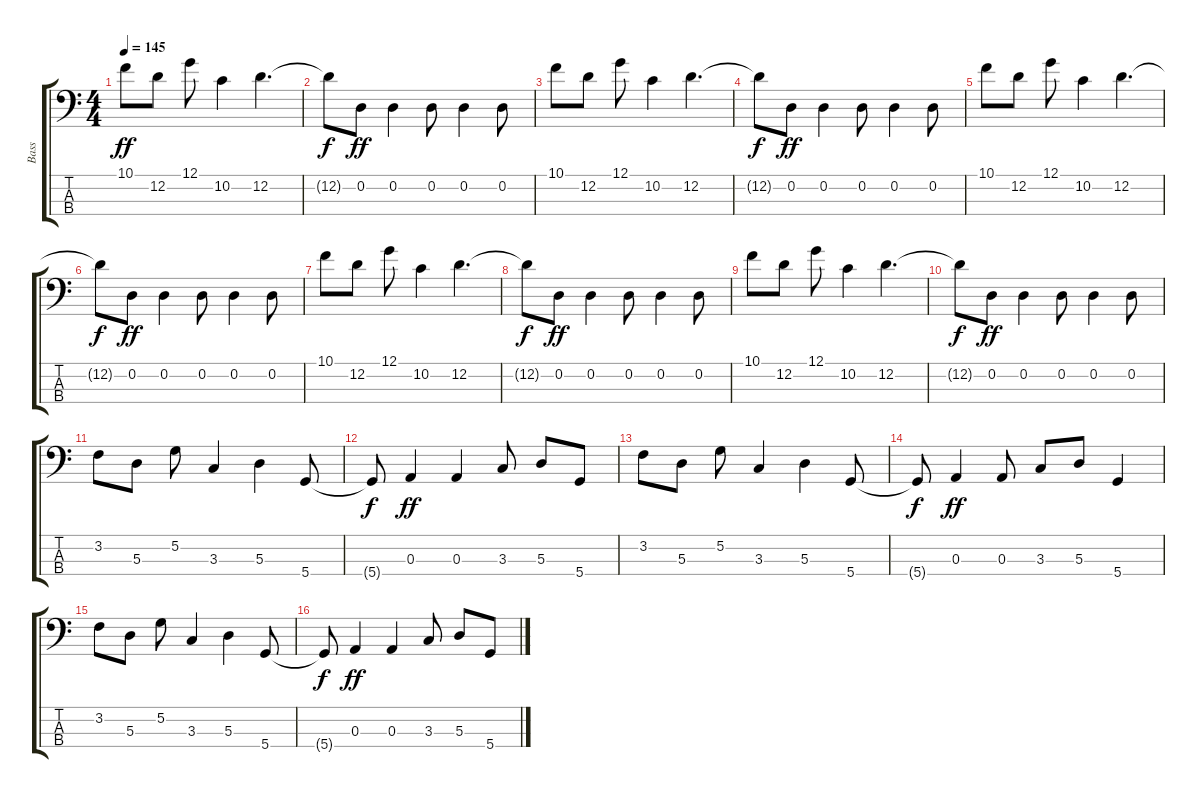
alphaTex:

\track ("Bass" "Bass") {instrument electricbassfinger}
\staff {score tabs}
\tuning (G2 D2 A1 D1) {hide}
\ts (4 4)
\tempo 145
\clef f4
\ks c
10.1.8{dy ff} 12.2.8 12.1.8 10.2.4 12.2.4{d} |
12.2{t}.8{dy f} 0.2.8{dy ff} 0.2.4 0.2.8 0.2.4 0.2.8 |
10.1.8 12.2.8 12.1.8 10.2.4 12.2.4{d} |
12.2{t}.8{dy f} 0.2.8{dy ff} 0.2.4 0.2.8 0.2.4 0.2.8 |
10.1.8 12.2.8 12.1.8 10.2.4 12.2.4{d} |
12.2{t}.8{dy f} 0.2.8{dy ff} 0.2.4 0.2.8 0.2.4 0.2.8 |
10.1.8 12.2.8 12.1.8 10.2.4 12.2.4{d} |
12.2{t}.8{dy f} 0.2.8{dy ff} 0.2.4 0.2.8 0.2.4 0.2.8 |
10.1.8 12.2.8 12.1.8 10.2.4 12.2.4{d} |
12.2{t}.8{dy f} 0.2.8{dy ff} 0.2.4 0.2.8 0.2.4 0.2.8 |
3.2.8 5.3.8 5.2.8 3.3.4 5.3.4 5.4.8 |
5.4{t}.8{dy f} 0.3.4{dy ff} 0.3.4 3.3.8 5.3.8 5.4.8 |
3.2.8 5.3.8 5.2.8 3.3.4 5.3.4 5.4.8 |
5.4{t}.8{dy f} 0.3.4{dy ff} 0.3.8 3.3.8 5.3.8 5.4.4 |
3.2.8 5.3.8 5.2.8 3.3.4 5.3.4 5.4.8 |
5.4{t}.8{dy f} 0.3.4{dy ff} 0.3.4 3.3.8 5.3.8 5.4.8
